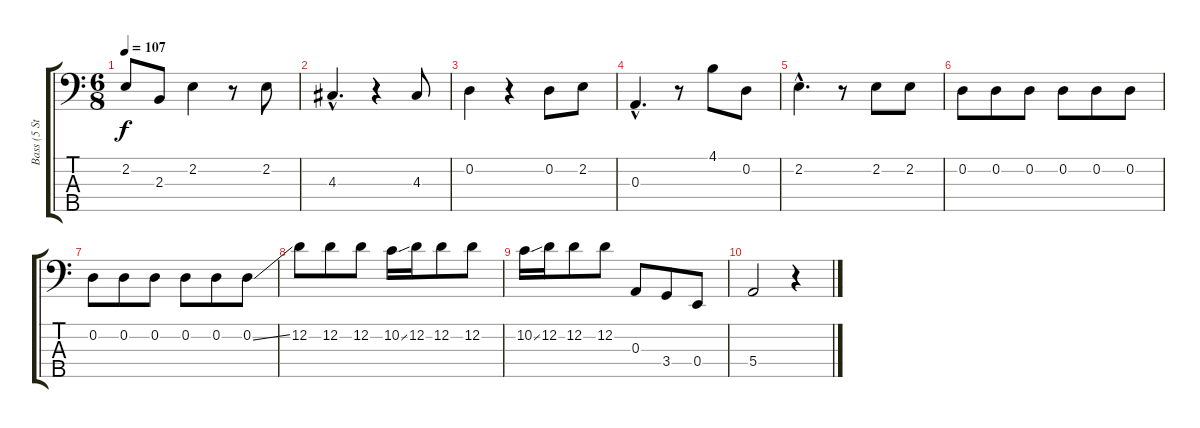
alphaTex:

\track ("Bass (5 Strings)" "Bass (5 St") {instrument electricbasspick}
\staff {score tabs}
\tuning (G2 D2 A1 E1 B0) {hide}
\ts (6 8)
\tempo 107
\clef f4
\ks c
2.2.8{dy f} 2.3.8 2.2.4 r.8 2.2.8 |
4.3{hac}.4{d} r.4 4.3.8 |
0.2.4 r.4 0.2.8 2.2.8 |
0.3{hac}.4{d} r.8 4.1.8 0.2.8 |
2.2{hac}.4{d} r.8 2.2.8 2.2.8 |
0.2.8 0.2.8 0.2.8 0.2.8 0.2.8 0.2.8 |
0.2.8 0.2.8 0.2.8 0.2.8 0.2.8 0.2{ss}.8 |
12.2.8 12.2.8 12.2.8 10.2{ss}.16 12.2.16 12.2.8 12.2.8 |
10.2{ss}.16 12.2.16 12.2.8 12.2.8 0.3.8 3.4.8 0.4.8 |
5.4.2 r.4
